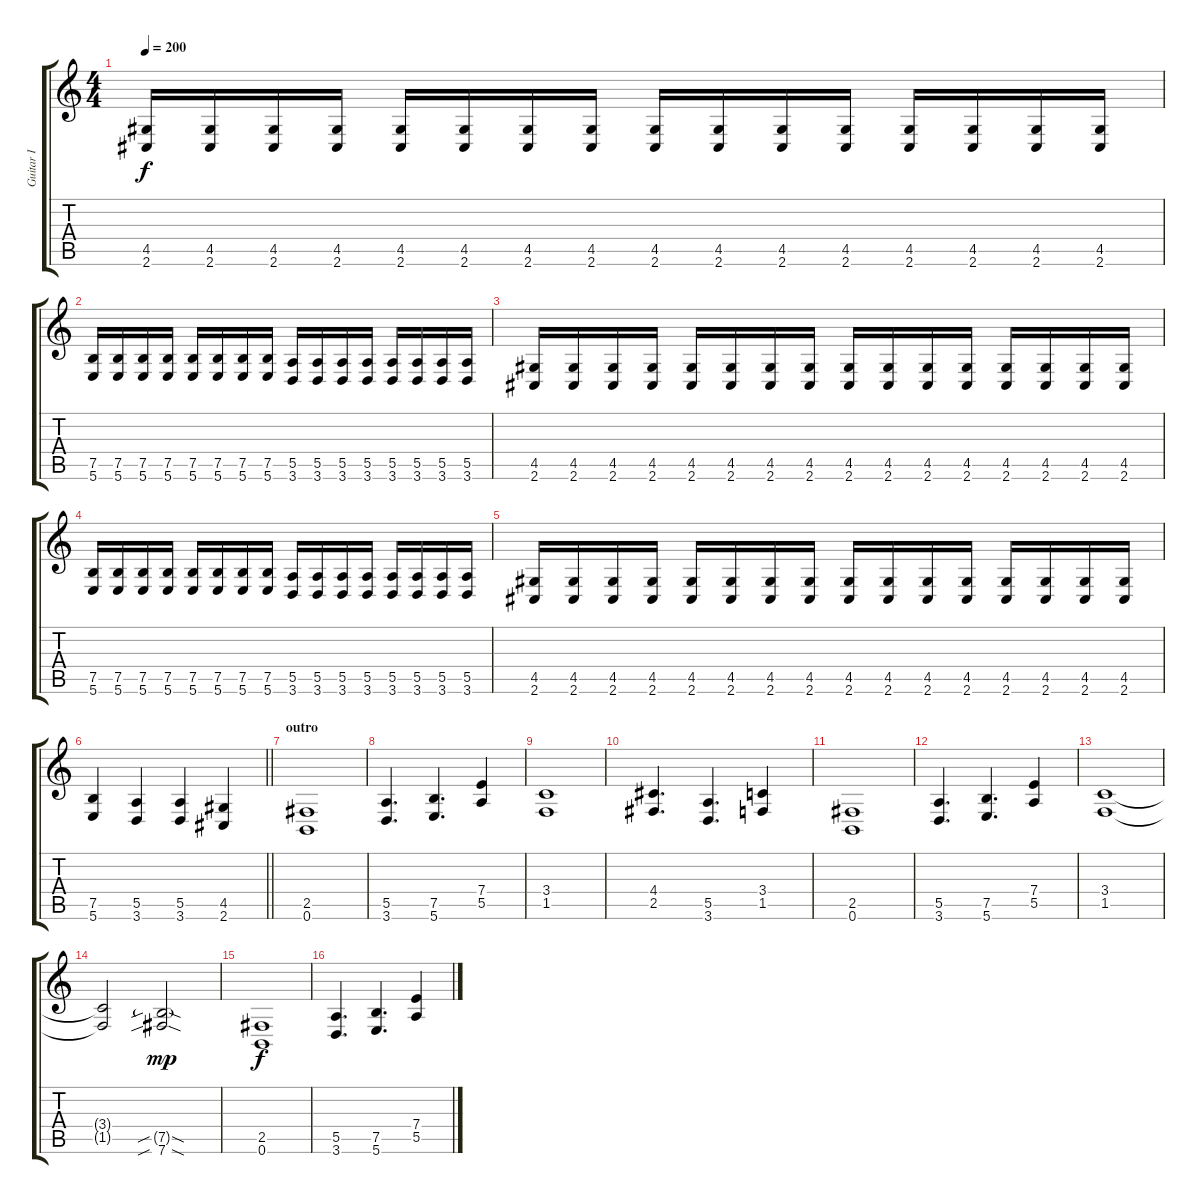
\track ("Guitar I" "Guitar I") {instrument distortionguitar}
\staff {score tabs}
\tuning (B3 Gb3 D3 A2 E2 B1) {hide}
\ts (4 4)
\tempo 200
\clef g2
\ks c
(4.5 2.6).16{dy f} (4.5 2.6).16 (4.5 2.6).16 (4.5 2.6).16 (4.5 2.6).16 (4.5 2.6).16 (4.5 2.6).16 (4.5 2.6).16 (4.5 2.6).16 (4.5 2.6).16 (4.5 2.6).16 (4.5 2.6).16 (4.5 2.6).16 (4.5 2.6).16 (4.5 2.6).16 (4.5 2.6).16 |
(7.5 5.6).16 (7.5 5.6).16 (7.5 5.6).16 (7.5 5.6).16 (7.5 5.6).16 (7.5 5.6).16 (7.5 5.6).16 (7.5 5.6).16 (5.5 3.6).16 (5.5 3.6).16 (5.5 3.6).16 (5.5 3.6).16 (5.5 3.6).16 (5.5 3.6).16 (5.5 3.6).16 (5.5 3.6).16 |
(4.5 2.6).16 (4.5 2.6).16 (4.5 2.6).16 (4.5 2.6).16 (4.5 2.6).16 (4.5 2.6).16 (4.5 2.6).16 (4.5 2.6).16 (4.5 2.6).16 (4.5 2.6).16 (4.5 2.6).16 (4.5 2.6).16 (4.5 2.6).16 (4.5 2.6).16 (4.5 2.6).16 (4.5 2.6).16 |
(7.5 5.6).16 (7.5 5.6).16 (7.5 5.6).16 (7.5 5.6).16 (7.5 5.6).16 (7.5 5.6).16 (7.5 5.6).16 (7.5 5.6).16 (5.5 3.6).16 (5.5 3.6).16 (5.5 3.6).16 (5.5 3.6).16 (5.5 3.6).16 (5.5 3.6).16 (5.5 3.6).16 (5.5 3.6).16 |
(4.5 2.6).16 (4.5 2.6).16 (4.5 2.6).16 (4.5 2.6).16 (4.5 2.6).16 (4.5 2.6).16 (4.5 2.6).16 (4.5 2.6).16 (4.5 2.6).16 (4.5 2.6).16 (4.5 2.6).16 (4.5 2.6).16 (4.5 2.6).16 (4.5 2.6).16 (4.5 2.6).16 (4.5 2.6).16 |
\barLineRight lightlight
(7.5 5.6).4 (5.5 3.6).4 (5.5 3.6).4 (4.5 2.6).4 |
\section ("" "outro")
(2.5 0.6).1 |
(5.5 3.6).4{d} (7.5 5.6).4{d} (7.4 5.5).4 |
(3.4 1.5).1 |
(4.4 2.5).4{d} (5.5 3.6).4{d} (3.4 1.5).4 |
(2.5 0.6).1 |
(5.5 3.6).4{d} (7.5 5.6).4{d} (7.4 5.5).4 |
(3.4 1.5).1 |
(3.4{t} 1.5{t}).2 (7.5{sib sod g} 7.6{sib sod}).2{dy mp} |
(2.5 0.6).1{dy f} |
(5.5 3.6).4{d} (7.5 5.6).4{d} (7.4 5.5).4
